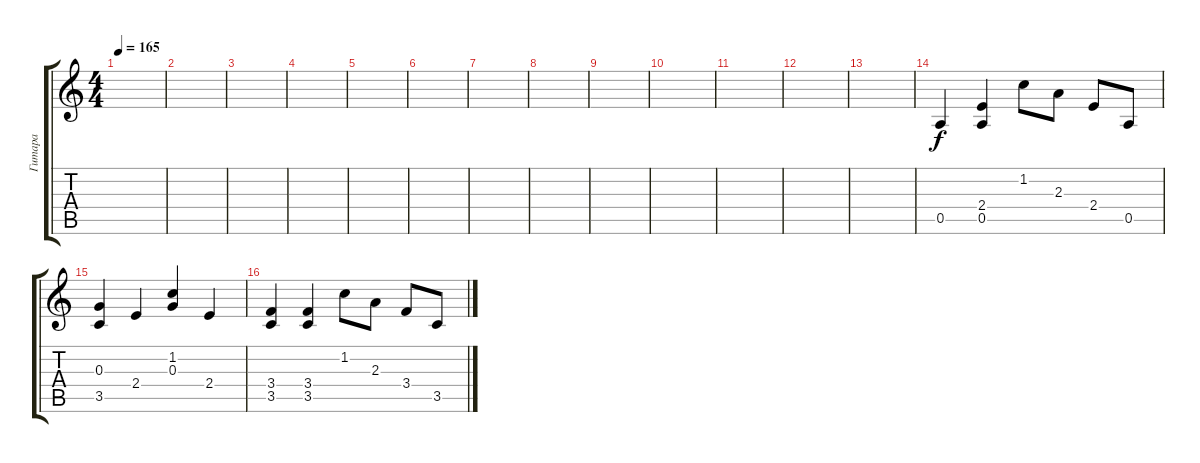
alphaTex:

\track ("Гитара" "Гитара") {instrument acousticguitarnylon}
\staff {score tabs}
\tuning (E4 B3 G3 D3 A2 E2) {hide}
\ts (4 4)
\tempo 165
\clef g2
\ks c
|
|
|
|
|
|
|
|
|
|
|
|
|
0.5.4 (2.4 0.5).4 1.2.8 2.3.8 2.4.8 0.5.8 |
(0.3 3.5).4 2.4.4 (1.2 0.3).4 2.4.4 |
(3.4 3.5).4 (3.4 3.5).4 1.2.8 2.3.8 3.4.8 3.5.8
